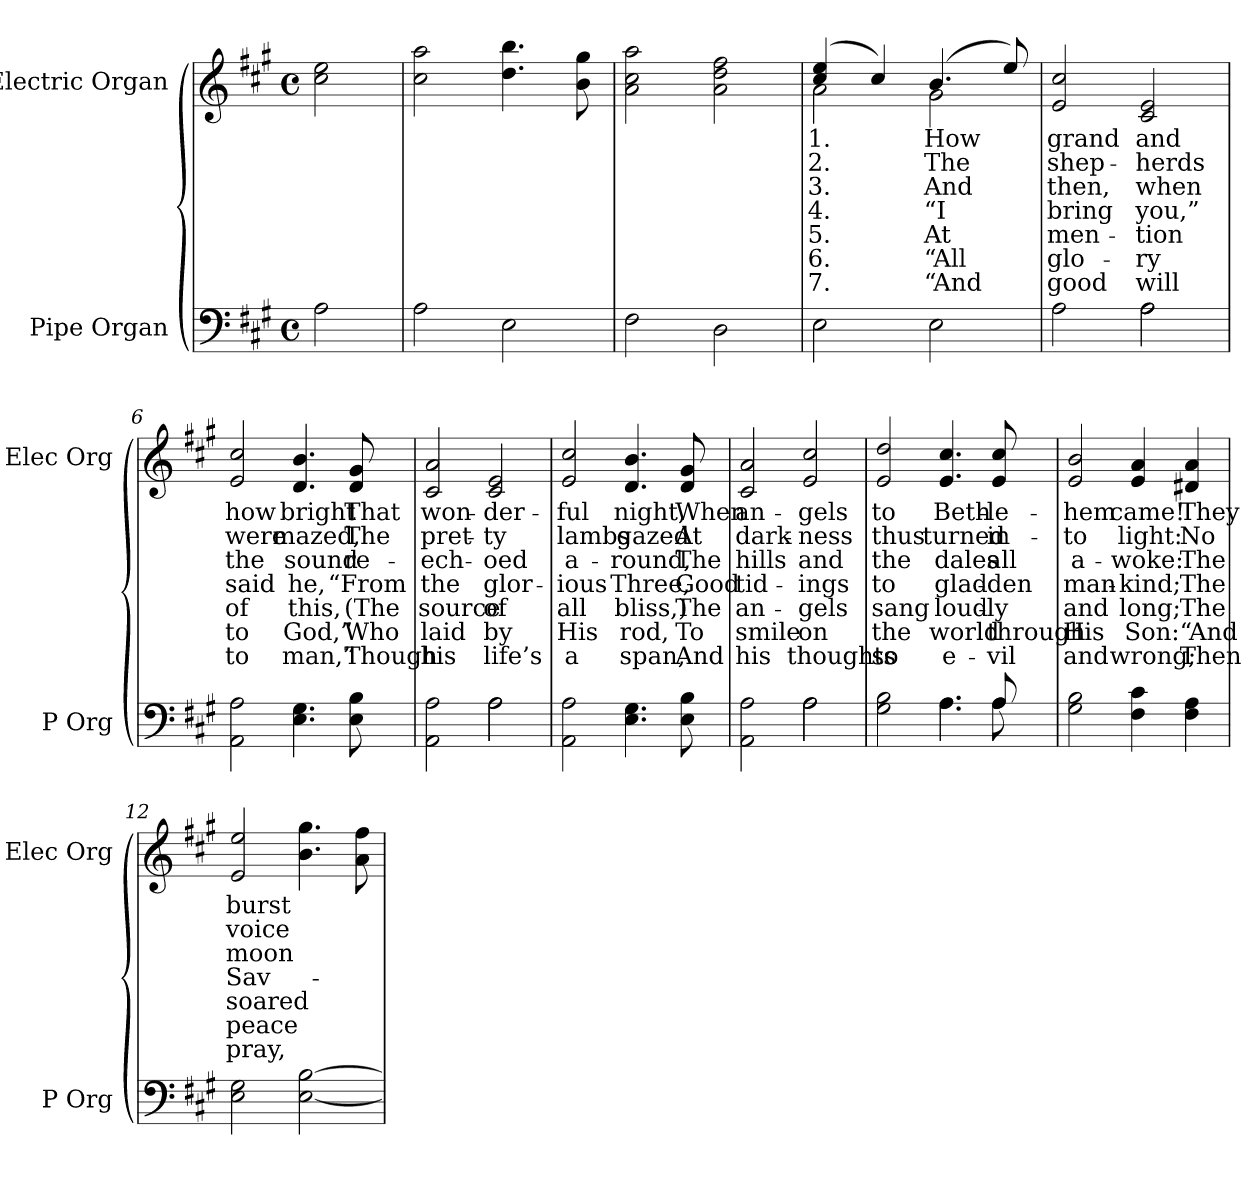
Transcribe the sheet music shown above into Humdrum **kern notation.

**kern	**kern	**text	**text	**text	**text	**text	**text	**text
*part2	*part1	*part1	*part1	*part1	*part1	*part1	*part1	*part1
*staff2	*staff1	*staff1	*staff1	*staff1	*staff1	*staff1	*staff1	*staff1
*I"Pipe Organ	*I"Electric Organ	*	*	*	*	*	*	*
*I'P Org	*I'Elec Org	*	*	*	*	*	*	*
*clefF4	*clefG2	*	*	*	*	*	*	*
*k[f#c#g#]	*k[f#c#g#]	*	*	*	*	*	*	*
*A:	*A:	*	*	*	*	*	*	*
*M4/4	*M4/4	*	*	*	*	*	*	*
*met(c)	*met(c)	*	*	*	*	*	*	*
=1	=1	=1	=1	=1	=1	=1	=1	=1
2A	2cc# 2ee	.	.	.	.	.	.	.
=2	=2	=2	=2	=2	=2	=2	=2	=2
2A	2cc# 2aa	.	.	.	.	.	.	.
2E	4.dd 4.bb	.	.	.	.	.	.	.
.	8b 8gg#	.	.	.	.	.	.	.
=3	=3	=3	=3	=3	=3	=3	=3	=3
2F#	2a 2cc# 2aa	.	.	.	.	.	.	.
2D	2a 2dd 2ff#	.	.	.	.	.	.	.
=4	=4	=4	=4	=4	=4	=4	=4	=4
*	*^	*	*	*	*	*	*	*
2E	(4cc#/ 4ee/	2a	1.	2.	3.	4.	5.	6.	7.
.	4cc#/)	.	.	.	.	.	.	.	.
2E	(4.b/	2g#	How	The	And	“I	At	“All	“And
.	8ee/)	.	.	.	.	.	.	.	.
*	*v	*v	*	*	*	*	*	*	*
=5	=5	=5	=5	=5	=5	=5	=5	=5
*^	*	*	*	*	*	*	*	*
2A	2ryy	2e 2cc#	grand	shep-	then,	bring	men-	glo-	good
2A\	2A	2c# 2e	and	-herds	when	you,”	-tion	-ry	will
*v	*v	*	*	*	*	*	*	*	*
=6	=6	=6	=6	=6	=6	=6	=6	=6
2AA 2A	2e 2cc#	how	were	the	said	of	to	to
4.E 4.G#	4.d 4.b	bright	mazed,	sound	he,	this,	God,”	man,”
8E 8B	8d 8g#	That	The	re-	“From	(The	Who	Though
=7	=7	=7	=7	=7	=7	=7	=7	=7
*^	*	*	*	*	*	*	*	*
2AA 2A	2ryy	2c# 2a	won-	pret-	-ech-	the	source	laid	his
2A\	2A	2c# 2e	-der-	-ty	-oed	glor-	of	by	life’s
*v	*v	*	*	*	*	*	*	*	*
=8	=8	=8	=8	=8	=8	=8	=8	=8
2AA 2A	2e 2cc#	-ful	lambs	a-	-ious	all	His	a
4.E 4.G#	4.d 4.b	night,	gazed	-round,	Three,	bliss,)	rod,	span,
8E 8B	8d 8g#	When	At	The	Good	The	To	And
=9	=9	=9	=9	=9	=9	=9	=9	=9
*^	*	*	*	*	*	*	*	*
2AA 2A	2ryy	2c# 2a	an-	dark-	hills	tid-	an-	smile	his
2A\	2A	2e 2cc#	-gels	-ness	and	-ings	-gels	on	thoughts
=10	=10	=10	=10	=10	=10	=10	=10	=10	=10
2G# 2B	2ryy	2e 2dd	to	thus	the	to	sang	the	so
4.A\	4.A	4.e 4.cc#	Beth-	turned	dales	glad-	loud-	world	e-
8A/	8A	8e 8cc#	-le-	in-	all	-den	-ly	through	-vil
*v	*v	*	*	*	*	*	*	*	*
=11	=11	=11	=11	=11	=11	=11	=11	=11
2G#\ 2B\	2e 2b	-hem	-to	a-	man-	and	His	and
4F#\ 4c#\	4e 4a	came!	light:	-woke:	-kind;	long;	Son:	wrong;
4F#\ 4A\	4d#X 4a	They	No	The	The	The	“And	Then
=12	=12	=12	=12	=12	=12	=12	=12	=12
2E\ 2G#\	2e 2ee	burst	voice	moon	Sav-	soared	peace	pray,
[2E\ [2B\	4.b 4.gg#	.	.	.	.	.	.	.
.	8a 8ff#	.	.	.	.	.	.	.
=	=	=	=	=	=	=	=	=
*-	*-	*-	*-	*-	*-	*-	*-	*-
